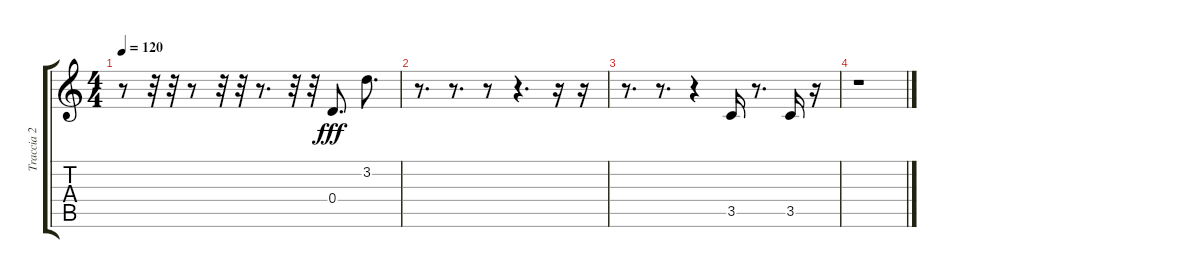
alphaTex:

\track ("Traccia 2" "Traccia 2") {instrument electricbassfinger}
\staff {score tabs}
\tuning (E4 B3 G3 D3 A2 E2) {hide}
\ts (4 4)
\tempo 120
\clef g2
\ks c
r.8{dy fff} r.32 r.32 r.8 r.32 r.32 r.8{d} r.32 r.32 0.4.8{d} 3.2.8{d} |
r.8{d} r.8{d} r.8 r.4{d} r.16 r.16 |
r.8{d} r.8{d} r.4 3.5.16 r.8{d} 3.5.16 r.16 |
r.1
